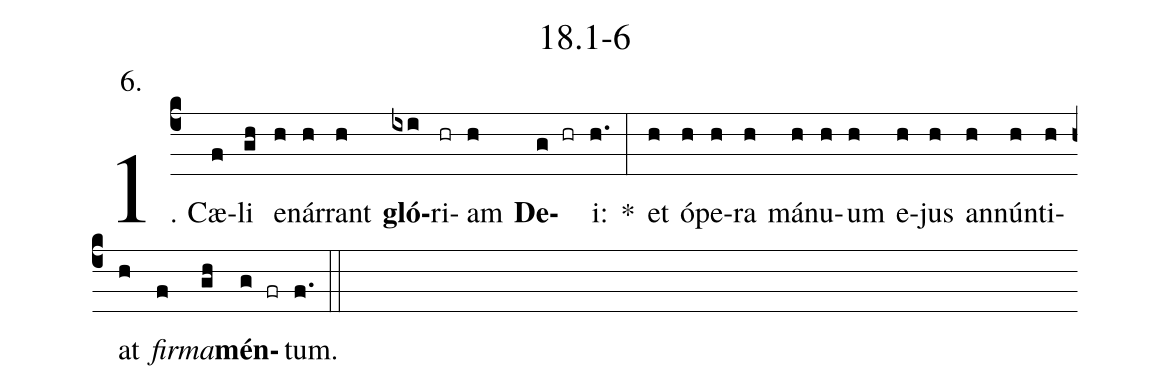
name: 18.1-6;
annotation: 6.;
%%
(c4)1. Cæ(f)li(gh) e(h)nár(h)rant(h) <b>gló</b>(ixi)ri(hr)am(h) <b>De</b>(g hr)i:(h.) *(:) et(h) ó(h)pe(h)ra(h) má(h)nu(h)um(h) e(h)jus(h) an(h)nún(h)ti(h)at(h) <i>fir</i>(f)<i>ma</i>(gh)<b>mén</b>(g fr)tum.(f.) (::)


%E(h) u(h) o(f) u(gh) a(g) e.(f.) (::)
